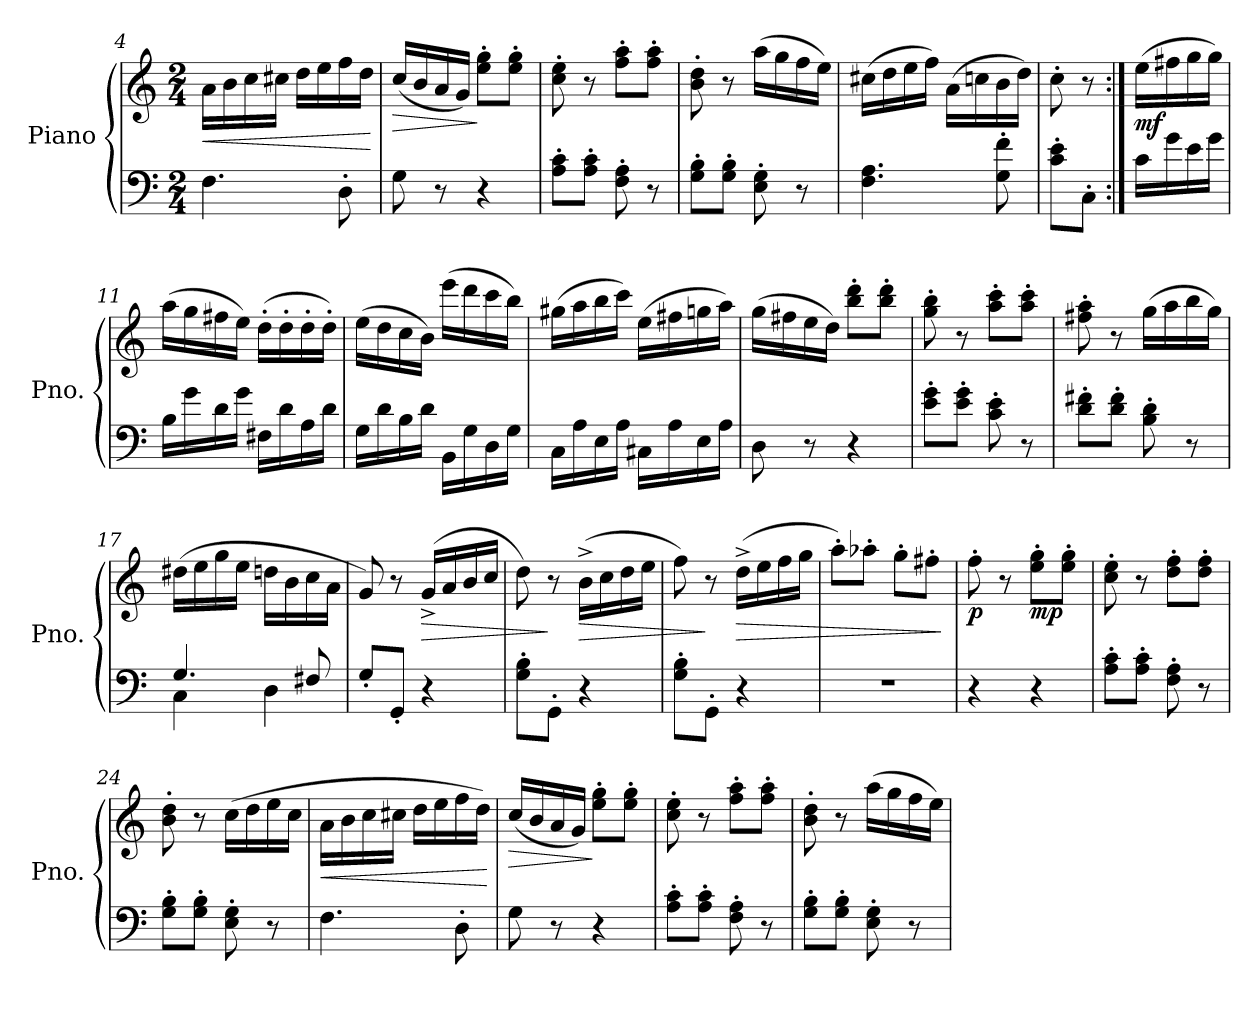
**kern	**kern	**dynam
*part1	*part1	*part1
*staff2	*staff1	*staff1/2
*I"Piano	*	*
*I'Pno.	*	*
*clefF4	*clefG2	*
*k[]	*k[]	*
*M2/4	*M2/4	*
=4	=4	=4
!	!	!LO:HP:b
4.F\	16a\LL	<
.	16b\	.
.	16cc\	.
.	16cc#X\JJ	.
.	16dd\LL	.
.	16ee\	.
8D'\	16ff\	.
.	16dd\JJ	.
.	.	[
=5	=5	=5
!	!	!LO:HP:b
8G\	(<16cc/LL	>
.	16b/	.
8r	16a/	.
.	16g/JJ)	.
4r	8ee\' 8gg\'L	]
.	8ee\' 8gg\'J	.
=6	=6	=6
8A\' 8c\'L	8cc\' 8ee\'	.
8A\' 8c\'J	8r	.
8F\' 8A\'	8ff\' 8aa\'L	.
8r	8ff\' 8aa\'J	.
=7	=7	=7
8G\' 8B\'L	8b\' 8dd\'	.
8G\' 8B\'J	8r	.
8E\' 8G\'	(>16aa\LL	.
.	16gg\	.
8r	16ff\	.
.	16ee\JJ)	.
=8	=8	=8
4.F\ 4.A\	(>16cc#X\LL	.
.	16dd\	.
.	16ee\	.
.	16ff\JJ)	.
.	(>16a\LL	.
.	16ccn\	.
8G\' 8f\'	16b\	.
.	16dd\JJ)	.
=9	=9	=9
8c\' 8e\'L	8cc'\	.
8C'\J	8r	.
!!LO:LB:g=z
=10:|!	=10:|!	=10:|!
!	!	!LO:DY:b
16c\LL	(>16ee\LL	mf
16g\	16ff#X\	.
16e\	16gg\	.
16g\JJ	16gg\JJ)	.
=11	=11	=11
16B\LL	(>16aa\LL	.
16g\	16gg\	.
16d\	16ff#X\	.
16g\JJ	16ee\JJ)	.
16F#X\LL	(>16dd'\LL	.
16d\	16dd'\	.
16A\	16dd'\	.
16d\JJ	16dd'\JJ)	.
=12	=12	=12
16G\LL	(>16ee\LL	.
16d\	16dd\	.
16B\	16cc\	.
16d\JJ	16b\JJ)	.
16BB\LL	(>16eee\LL	.
16G\	16ddd\	.
16D\	16ccc\	.
16G\JJ	16bb\JJ)	.
=13	=13	=13
16C\LL	(>16gg#X\LL	.
16A\	16aa\	.
16E\	16bb\	.
16A\JJ	16ccc\JJ)	.
16C#X\LL	(>16ee\LL	.
16A\	16ff#X\	.
16E\	16ggn\	.
16A\JJ	16aa\JJ)	.
=14	=14	=14
8D\	(>16gg\LL	.
.	16ff#X\	.
8r	16ee\	.
.	16dd\JJ)	.
4r	8bb\' 8ddd\'L	.
.	8bb\' 8ddd\'J	.
=15	=15	=15
8e\' 8g\'L	8gg\' 8bb\'	.
8e\' 8g\'J	8r	.
8c\' 8e\'	8aa\' 8ccc\'L	.
8r	8aa\' 8ccc\'J	.
!!LO:LB:g=z
=16	=16	=16
8d\' 8f#X\'L	8ff#X\' 8aa\'	.
8d\' 8f#\'J	8r	.
8B\' 8d\'	(>16gg\LL	.
.	16aa\	.
8r	16bb\	.
.	16gg\JJ)	.
=17	=17	=17
*^	*	*
4.G/	4C\	(>16dd#X\LL	.
.	.	16ee\	.
.	.	16gg\	.
.	.	16ee\JJ	.
.	4D\	16ddn\LL	.
.	.	16b\	.
8F#X/	.	16cc\	.
.	.	16a\JJ	.
*v	*v	*	*
=18	=18	=18
8G'/L	8g/)	.
8GG'/J	8r	.
!	!	!LO:HP:b
4r	(<16g^/LL	>
.	16a/	.
.	16b/	.
.	16cc/JJ	.
=19	=19	=19
8G\' 8B\'L	8dd\)	.
8GG'\J	8r	]
!	!	!LO:HP:b
4r	(>16b^\LL	>
.	16cc\	.
.	16dd\	.
.	16ee\JJ	.
=20	=20	=20
8G\' 8B\'L	8ff\)	.
8GG'\J	8r	]
!	!	!LO:HP:b
4r	(>16dd^\LL	>
.	16ee\	.
.	16ff\	.
.	16gg\JJ	.
=21	=21	=21
2r	8aa'\L)	.
.	8aa-X'\J	.
.	8gg'\L	.
.	8ff#X'\J	.
.	.	]
=22	=22	=22
!	!	!LO:DY:b
4r	8ff'\	p
.	8r	.
!	!	!LO:DY:b
4r	8ee\' 8gg\'L	mp
.	8ee\' 8gg\'J	.
!!LO:LB:g=z
=23	=23	=23
8A\' 8c\'L	8cc\' 8ee\'	.
8A\' 8c\'J	8r	.
8F\' 8A\'	8dd\' 8ff\'L	.
8r	8dd\' 8ff\'J	.
=24	=24	=24
8G\' 8B\'L	8b\' 8dd\'	.
8G\' 8B\'J	8r	.
8E\' 8G\'	(>16cc\LL	.
.	16dd\	.
8r	16ee\	.
.	16cc\JJ	.
=25	=25	=25
!	!	!LO:HP:b
4.F\	16a\LL	<
.	16b\	.
.	16cc\	.
.	16cc#X\JJ	.
.	16dd\LL	.
.	16ee\	.
8D'\	16ff\	.
.	16dd\JJ)	.
.	.	[
=26	=26	=26
!	!	!LO:HP:b
8G\	(<16cc/LL	>
.	16b/	.
8r	16a/	.
.	16g/JJ)	.
4r	8ee\' 8gg\'L	]
.	8ee\' 8gg\'J	.
=27	=27	=27
8A\' 8c\'L	8cc\' 8ee\'	.
8A\' 8c\'J	8r	.
8F\' 8A\'	8ff\' 8aa\'L	.
8r	8ff\' 8aa\'J	.
=28	=28	=28
8G\' 8B\'L	8b\' 8dd\'	.
8G\' 8B\'J	8r	.
8E\' 8G\'	(>16aa\LL	.
.	16gg\	.
8r	16ff\	.
.	16ee\JJ)	.
=	=	=
*-	*-	*-
